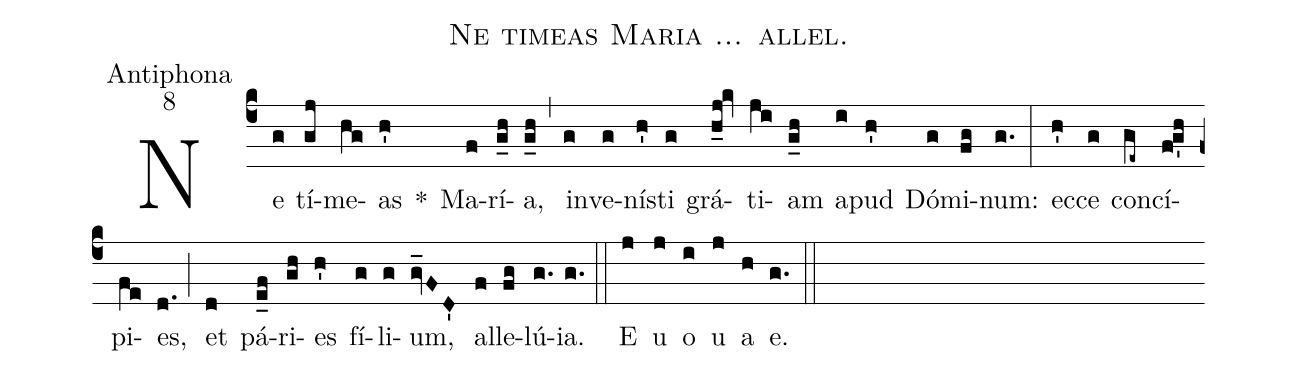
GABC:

name:Ne timeas Maria ... allel.;
office-part:Antiphona;
mode:8;
%%
(c4) Ne(g) tí(gj)me(hg)as(h') *() Ma(f)rí(g_h)a,(g_h) (,) in(g)ve(g)ní(h')sti(g) grá(h_j!kv)ti(ji)am(g_h) a(i)pud(h') Dó(g)mi(fg)num:(g.) (:) ec(h')ce(g) con(ge~)cí(f!g'h)pi(fe)es,(d.) (;) et(d) pá(e_f)ri(gh)es(h') fí(g)li(g)um,(gv_FD') al(f)le(fg)lú(g.)ia.(g.) (::) <eu>E(j) u(j) o(i) u(j) a(h) e.</eu>(g.) (::)
